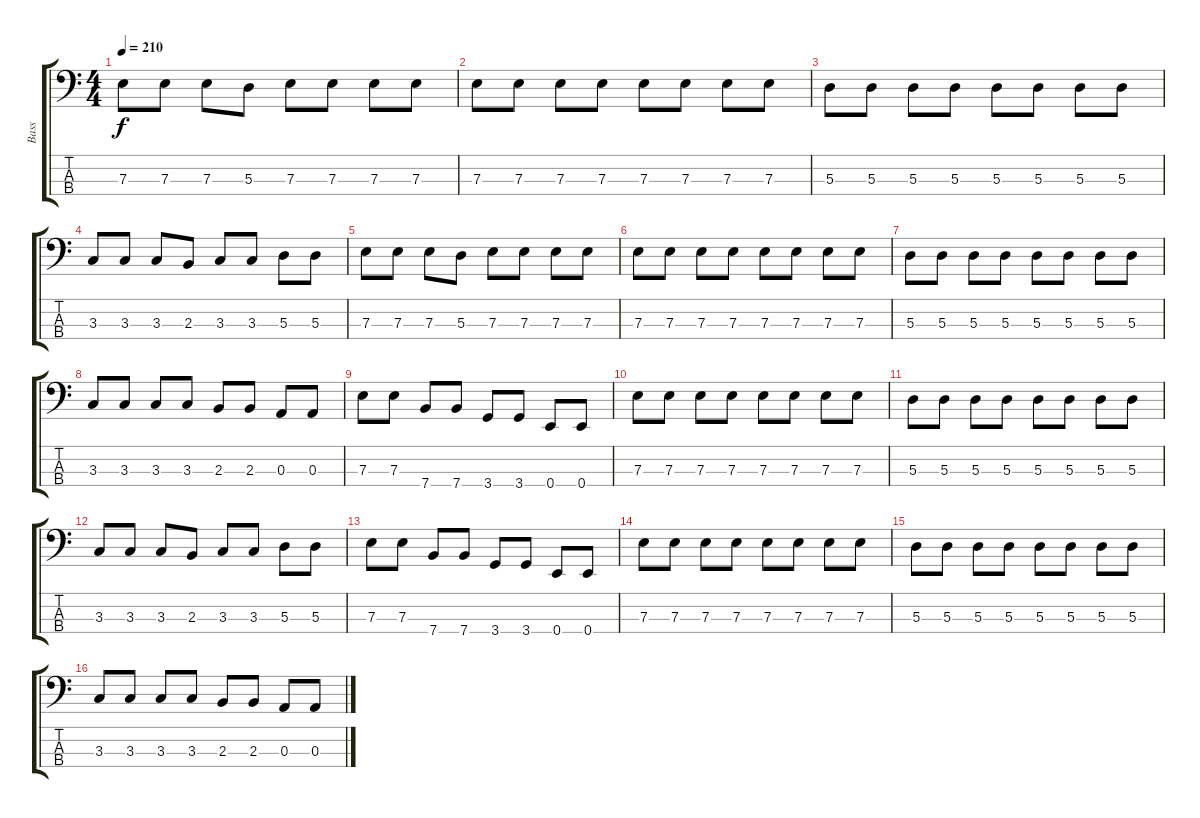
\track ("Bass" "Bass") {instrument electricbassfinger}
\staff {score tabs}
\tuning (G2 D2 A1 E1) {hide}
\ts (4 4)
\tempo 210
\clef f4
\ks c
7.3.8{dy f} 7.3.8 7.3.8 5.3.8 7.3.8 7.3.8 7.3.8 7.3.8 |
7.3.8 7.3.8 7.3.8 7.3.8 7.3.8 7.3.8 7.3.8 7.3.8 |
5.3.8 5.3.8 5.3.8 5.3.8 5.3.8 5.3.8 5.3.8 5.3.8 |
3.3.8 3.3.8 3.3.8 2.3.8 3.3.8 3.3.8 5.3.8 5.3.8 |
7.3.8 7.3.8 7.3.8 5.3.8 7.3.8 7.3.8 7.3.8 7.3.8 |
7.3.8 7.3.8 7.3.8 7.3.8 7.3.8 7.3.8 7.3.8 7.3.8 |
5.3.8 5.3.8 5.3.8 5.3.8 5.3.8 5.3.8 5.3.8 5.3.8 |
3.3.8 3.3.8 3.3.8 3.3.8 2.3.8 2.3.8 0.3.8 0.3.8 |
7.3.8 7.3.8 7.4.8 7.4.8 3.4.8 3.4.8 0.4.8 0.4.8 |
7.3.8 7.3.8 7.3.8 7.3.8 7.3.8 7.3.8 7.3.8 7.3.8 |
5.3.8 5.3.8 5.3.8 5.3.8 5.3.8 5.3.8 5.3.8 5.3.8 |
3.3.8 3.3.8 3.3.8 2.3.8 3.3.8 3.3.8 5.3.8 5.3.8 |
7.3.8 7.3.8 7.4.8 7.4.8 3.4.8 3.4.8 0.4.8 0.4.8 |
7.3.8 7.3.8 7.3.8 7.3.8 7.3.8 7.3.8 7.3.8 7.3.8 |
5.3.8 5.3.8 5.3.8 5.3.8 5.3.8 5.3.8 5.3.8 5.3.8 |
3.3.8 3.3.8 3.3.8 3.3.8 2.3.8 2.3.8 0.3.8 0.3.8
